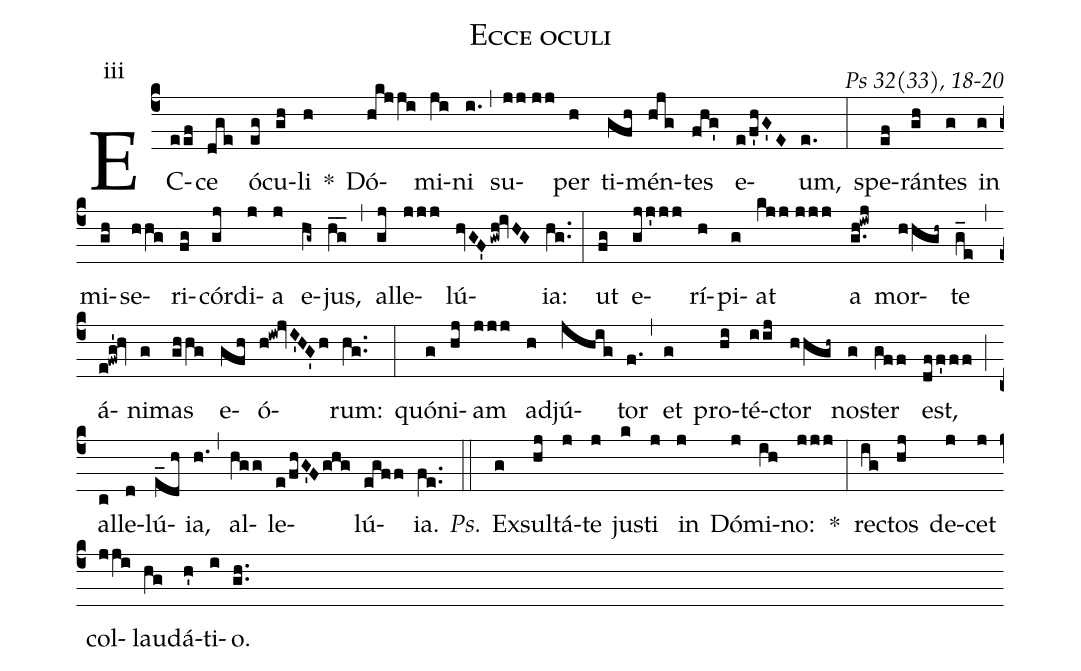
name:Ecce oculi;
commentary:Ps 32(33), 18-20;
mode:iii;
%%
(c4) EC(eef)ce(dge) ó(eg)cu(gh)li(h) *() Dó(hkjji)mi(ji)ni(i.) (,) su(jj//jj)per(h) ti(gfh)mén(hjg)tes(fhg') e(e/f'hG'E)um,(e.) (:) spe(ef)rán(gh)tes(g) in(g) mi(gh)se(hhg)ri(fg)cór(gj)di(j)a(j) e(hg~)jus,(hg__) (,) al(gj)le(jjj)lú(hvGF'gwh!ivHG)ia:(hg..) (:) ut(fg) e(gjj'jj)rí(h)pi(g)at(kjj//jjj) a(g.h!iwj) mor(hhgh~)te(g_e) (,) á(e!fwg'!hv)ni(g)mas(ghhg) e(gfh)ó(h!iw!jvI'HG'h)rum:(hg..) (:) quó(g)ni(hj)am(jjj) ad(h)jú(jhig)tor(f.) (,) et(g) pro(hi)té(iij)ctor(hhgh~) no(g)ster(gff) est,(dff'ff) (;) al(c)le(d)lú(e_dh)ia,(h.) (,) al(hgg)le(e/fhG'F/ghg)lú(egff)ia.(fe..) <i>Ps.</i>(::) Ex(g)sul(hj)tá(j)te(j) ju(k)sti(j) in(j) Dó(j)mi(ih)no:(jjj) *(:) re(ig)ctos(hj) de(j)cet(j) col(jji)lau(hg)dá(h')ti(i)o.(gh..)
